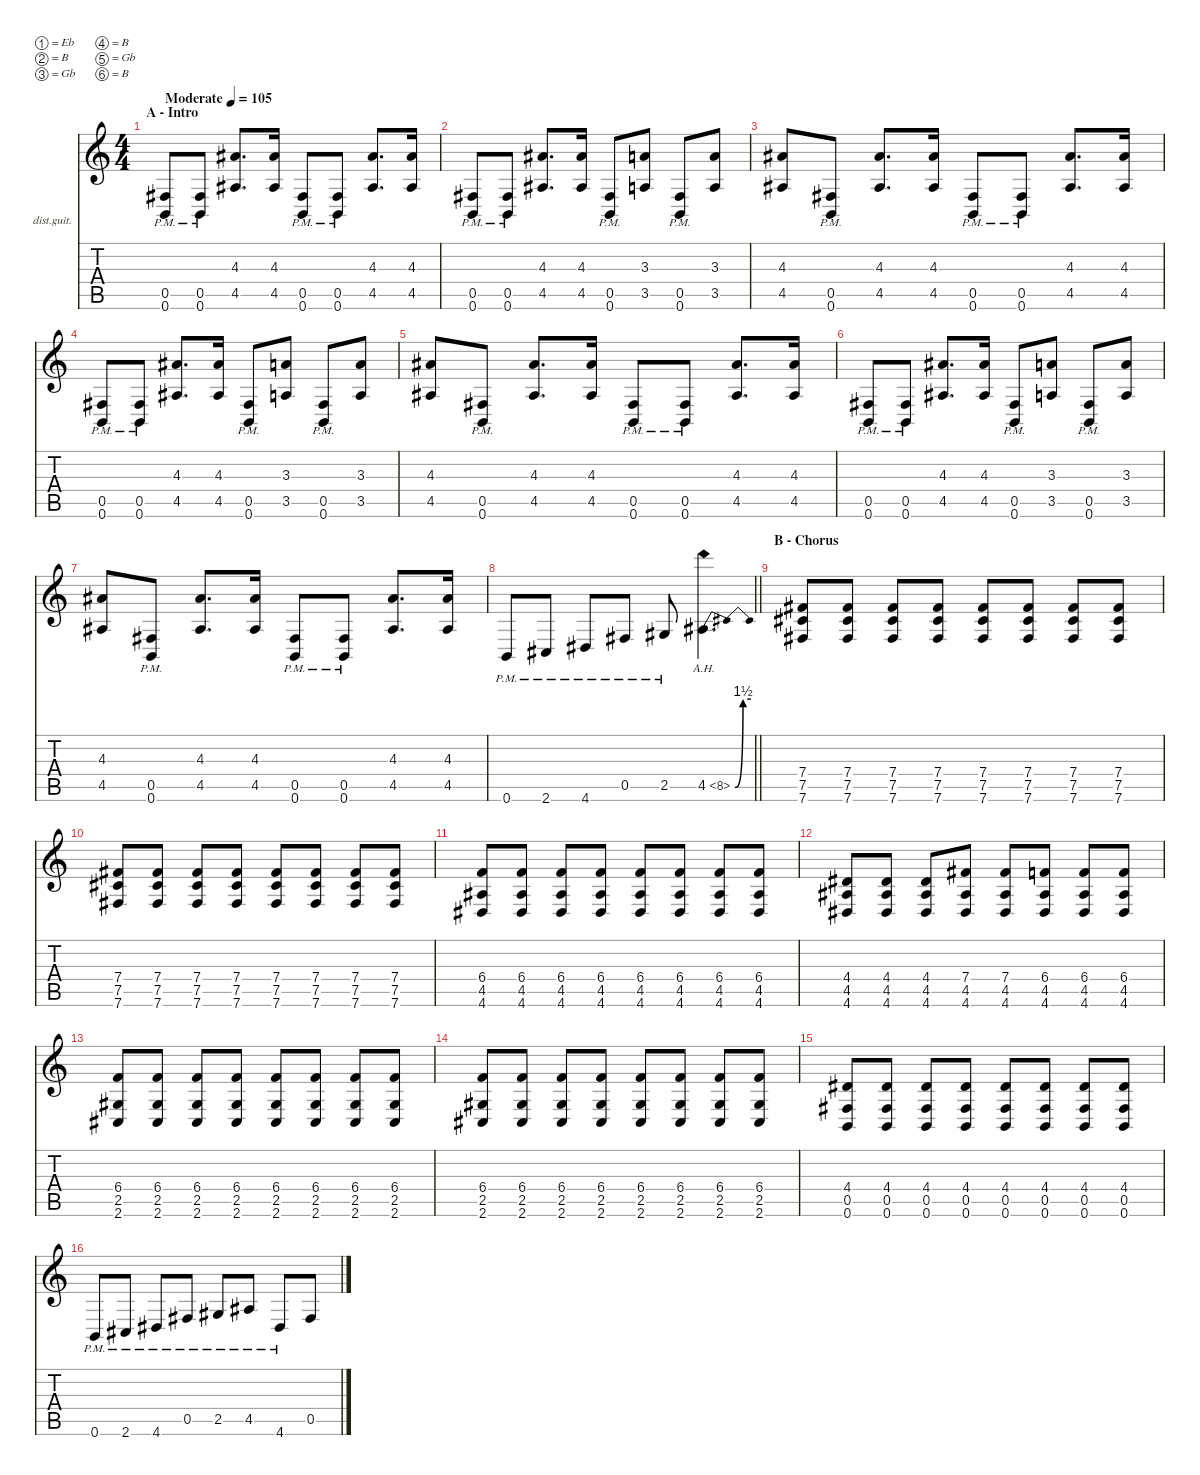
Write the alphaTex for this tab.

\defaultSystemsLayout 4
\hideDynamics
\bracketExtendMode nobrackets
\firstSystemTrackNameOrientation horizontal
\otherSystemsTrackNameOrientation horizontal
\track ("Guitar I" "dist.guit.") {instrument distortionguitar}
\staff {score tabs}
\tuning (Eb4 B3 Gb3 B2 Gb2 B1)
\ts (4 4)
\beaming (8 2 2 2 2)
\section ("" "A - Intro")
\tempo (105 "Moderate")
\clef g2
\ks c
(0.5{pm acc #} 0.6{pm}).8{dy f instrument distortionguitar beam Up} (0.5{pm acc #} 0.6{pm}).8{beam Up} (4.3{acc #} 4.5{acc #}).8{d beam Up} (4.3{acc #} 4.5{acc #}).16{beam Up} (0.5{pm acc #} 0.6{pm}).8{beam Up} (0.5{pm acc #} 0.6{pm}).8{beam Up} (4.3{acc #} 4.5{acc #}).8{d beam Up} (4.3{acc #} 4.5{acc #}).16{beam Up} |
(0.5{pm acc #} 0.6{pm}).8{beam Up} (0.5{pm acc #} 0.6{pm}).8{beam Up} (4.3{acc #} 4.5{acc #}).8{d beam Up} (4.3{acc #} 4.5{acc #}).16{beam Up} (0.5{pm acc #} 0.6{pm}).8{beam Up} (3.3 3.5).8{beam Up} (0.5{pm acc #} 0.6{pm}).8{beam Up} (3.3 3.5).8{beam Up} |
(4.3{acc #} 4.5{acc #}).8{beam Up} (0.5{pm acc #} 0.6{pm}).8{beam Up} (4.3{acc #} 4.5{acc #}).8{d beam Up} (4.3{acc #} 4.5{acc #}).16{beam Up} (0.5{pm acc #} 0.6{pm}).8{beam Up} (0.5{pm acc #} 0.6{pm}).8{beam Up} (4.3{acc #} 4.5{acc #}).8{d beam Up} (4.3{acc #} 4.5{acc #}).16{beam Up} |
(0.5{pm acc #} 0.6{pm}).8{beam Up} (0.5{pm acc #} 0.6{pm}).8{beam Up} (4.3{acc #} 4.5{acc #}).8{d beam Up} (4.3{acc #} 4.5{acc #}).16{beam Up} (0.5{pm acc #} 0.6{pm}).8{beam Up} (3.3 3.5).8{beam Up} (0.5{pm acc #} 0.6{pm}).8{beam Up} (3.3 3.5).8{beam Up} |
(4.3{acc #} 4.5{acc #}).8{beam Up} (0.5{pm acc #} 0.6{pm}).8{beam Up} (4.3{acc #} 4.5{acc #}).8{d beam Up} (4.3{acc #} 4.5{acc #}).16{beam Up} (0.5{pm acc #} 0.6{pm}).8{beam Up} (0.5{pm acc #} 0.6{pm}).8{beam Up} (4.3{acc #} 4.5{acc #}).8{d beam Up} (4.3{acc #} 4.5{acc #}).16{beam Up} |
(0.5{pm acc #} 0.6{pm}).8{beam Up} (0.5{pm acc #} 0.6{pm}).8{beam Up} (4.3{acc #} 4.5{acc #}).8{d beam Up} (4.3{acc #} 4.5{acc #}).16{beam Up} (0.5{pm acc #} 0.6{pm}).8{beam Up} (3.3 3.5).8{beam Up} (0.5{pm acc #} 0.6{pm}).8{beam Up} (3.3 3.5).8{beam Up} |
(4.3{acc #} 4.5{acc #}).8{beam Up} (0.5{pm acc #} 0.6{pm}).8{beam Up} (4.3{acc #} 4.5{acc #}).8{d beam Up} (4.3{acc #} 4.5{acc #}).16{beam Up} (0.5{pm acc #} 0.6{pm}).8{beam Up} (0.5{pm acc #} 0.6{pm}).8{beam Up} (4.3{acc #} 4.5{acc #}).8{d beam Up} (4.3{acc #} 4.5{acc #}).16{beam Up} |
\barLineRight lightlight
0.6{pm}.8{beam Up} 2.6{pm acc #}.8{beam Up} 4.6{pm acc #}.8{beam Up} 0.5{pm acc #}.8{beam Up} 2.5{pm acc #}.8{beam Up} 4.5{be (bendrelease 0 0 7.0000002 6 50.0000016 6 15 0) ah 4 acc #}.4{d beam Down} |
\section ("" "B - Chorus")
(7.4{acc #} 7.5{acc #} 7.6{acc #}).8{beam Up} (7.4{acc #} 7.5{acc #} 7.6{acc #}).8{beam Up} (7.4{acc #} 7.5{acc #} 7.6{acc #}).8{beam Up} (7.4{acc #} 7.5{acc #} 7.6{acc #}).8{beam Up} (7.4{acc #} 7.5{acc #} 7.6{acc #}).8{beam Up} (7.4{acc #} 7.5{acc #} 7.6{acc #}).8{beam Up} (7.4{acc #} 7.5{acc #} 7.6{acc #}).8{beam Up} (7.4{acc #} 7.5{acc #} 7.6{acc #}).8{beam Up} |
(7.4{acc #} 7.5{acc #} 7.6{acc #}).8{beam Up} (7.4{acc #} 7.5{acc #} 7.6{acc #}).8{beam Up} (7.4{acc #} 7.5{acc #} 7.6{acc #}).8{beam Up} (7.4{acc #} 7.5{acc #} 7.6{acc #}).8{beam Up} (7.4{acc #} 7.5{acc #} 7.6{acc #}).8{beam Up} (7.4{acc #} 7.5{acc #} 7.6{acc #}).8{beam Up} (7.4{acc #} 7.5{acc #} 7.6{acc #}).8{beam Up} (7.4{acc #} 7.5{acc #} 7.6{acc #}).8{beam Up} |
(6.4 4.5{acc #} 4.6{acc #}).8{beam Up} (6.4 4.5{acc #} 4.6{acc #}).8{beam Up} (6.4 4.5{acc #} 4.6{acc #}).8{beam Up} (6.4 4.5{acc #} 4.6{acc #}).8{beam Up} (6.4 4.5{acc #} 4.6{acc #}).8{beam Up} (6.4 4.5{acc #} 4.6{acc #}).8{beam Up} (6.4 4.5{acc #} 4.6{acc #}).8{beam Up} (6.4 4.5{acc #} 4.6{acc #}).8{beam Up} |
(4.4{acc #} 4.5{acc #} 4.6{acc #}).8{beam Up} (4.4{acc #} 4.5{acc #} 4.6{acc #}).8{beam Up} (4.4{acc #} 4.5{acc #} 4.6{acc #}).8{beam Up} (7.4{acc #} 4.5{acc #} 4.6{acc #}).8{beam Up} (7.4{acc #} 4.5{acc #} 4.6{acc #}).8{beam Up} (6.4 4.5{acc #} 4.6{acc #}).8{beam Up} (6.4 4.5{acc #} 4.6{acc #}).8{beam Up} (6.4 4.5{acc #} 4.6{acc #}).8{beam Up} |
(6.4 2.5{acc #} 2.6{acc #}).8{beam Up} (6.4 2.5{acc #} 2.6{acc #}).8{beam Up} (6.4 2.5{acc #} 2.6{acc #}).8{beam Up} (6.4 2.5{acc #} 2.6{acc #}).8{beam Up} (6.4 2.5{acc #} 2.6{acc #}).8{beam Up} (6.4 2.5{acc #} 2.6{acc #}).8{beam Up} (6.4 2.5{acc #} 2.6{acc #}).8{beam Up} (6.4 2.5{acc #} 2.6{acc #}).8{beam Up} |
(6.4 2.5{acc #} 2.6{acc #}).8{beam Up} (6.4 2.5{acc #} 2.6{acc #}).8{beam Up} (6.4 2.5{acc #} 2.6{acc #}).8{beam Up} (6.4 2.5{acc #} 2.6{acc #}).8{beam Up} (6.4 2.5{acc #} 2.6{acc #}).8{beam Up} (6.4 2.5{acc #} 2.6{acc #}).8{beam Up} (6.4 2.5{acc #} 2.6{acc #}).8{beam Up} (6.4 2.5{acc #} 2.6{acc #}).8{beam Up} |
(4.4{acc #} 0.5{acc #} 0.6).8{beam Up} (4.4{acc #} 0.5{acc #} 0.6).8{beam Up} (4.4{acc #} 0.5{acc #} 0.6).8{beam Up} (4.4{acc #} 0.5{acc #} 0.6).8{beam Up} (4.4{acc #} 0.5{acc #} 0.6).8{beam Up} (4.4{acc #} 0.5{acc #} 0.6).8{beam Up} (4.4{acc #} 0.5{acc #} 0.6).8{beam Up} (4.4{acc #} 0.5{acc #} 0.6).8{beam Up} |
0.6{pm}.8{beam Up} 2.6{pm acc #}.8{beam Up} 4.6{pm acc #}.8{beam Up} 0.5{pm acc #}.8{beam Up} 2.5{pm acc #}.8{beam Up} 4.5{pm acc #}.8{beam Up} 4.6{pm acc #}.8{beam Up} 0.5{acc #}.8{beam Up}
